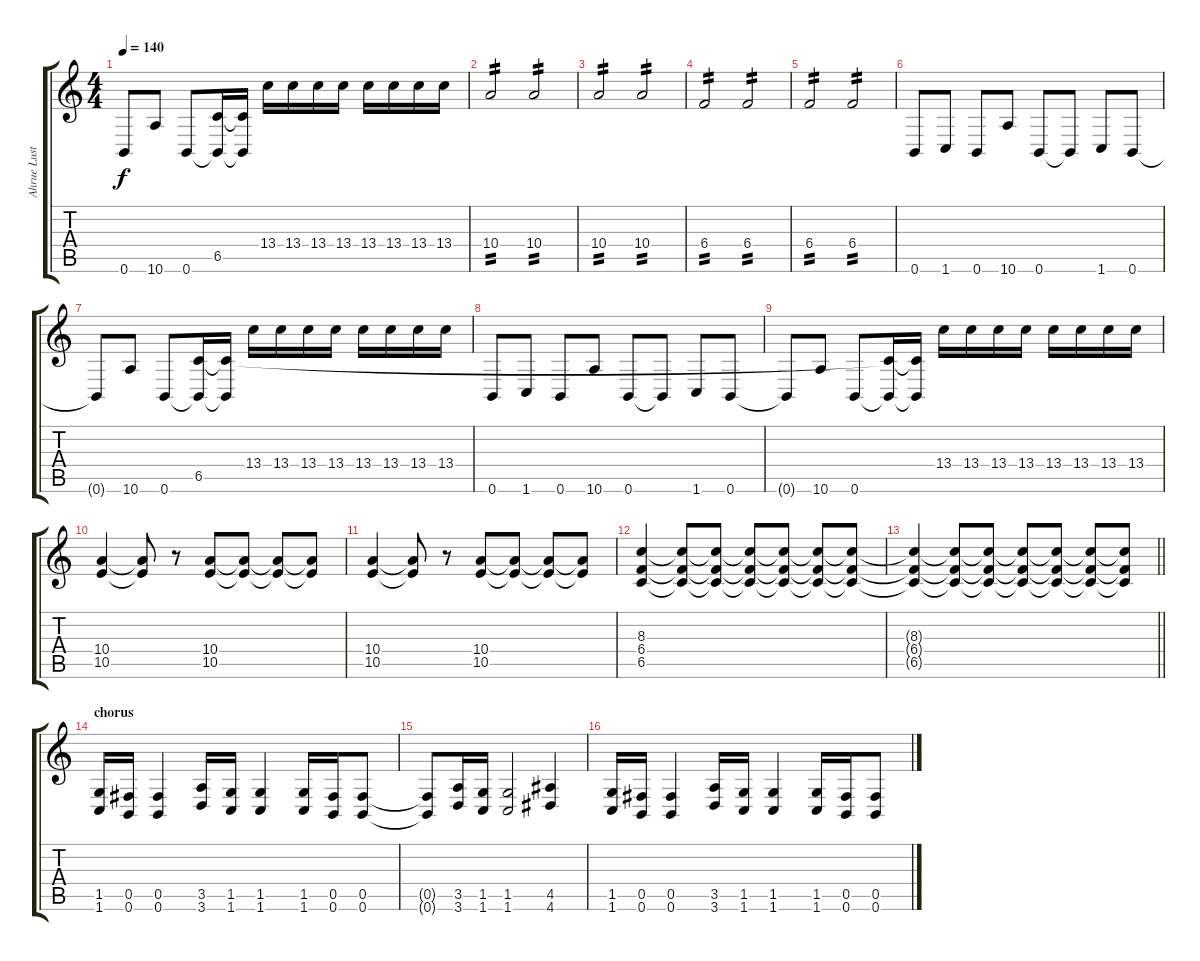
\track ("Ahrue Luster" "Ahrue Lust") {solo instrument distortionguitar}
\staff {score tabs}
\tuning (Db4 Ab3 E3 B2 Gb2 B1) {hide}
\ts (4 4)
\tempo 140
\clef g2
\ks c
0.6{t}.8{dy f} 10.6.8 0.6.8 (6.5{t} 0.6{t}).16 (6.5{t} 0.6{t}).16 13.4.16 13.4.16 13.4.16 13.4.16 13.4.16 13.4.16 13.4.16 13.4.16 |
10.4.2{tp 2} 10.4.2{tp 2} |
10.4.2{tp 2} 10.4.2{tp 2} |
6.4.2{tp 2} 6.4.2{tp 2} |
6.4.2{tp 2} 6.4.2{tp 2} |
0.6.8 1.6.8 0.6.8 10.6.8 0.6.8 0.6{t}.8 1.6.8 0.6.8 |
0.6{t}.8 10.6.8 0.6.8 (6.5 0.6{t}).16 (6.5{t} 0.6{t}).16 13.4.16 13.4.16 13.4.16 13.4.16 13.4.16 13.4.16 13.4.16 13.4.16 |
0.6.8 1.6.8 0.6.8 10.6.8 0.6.8 0.6{t}.8 1.6.8 0.6.8 |
0.6{t}.8 10.6.8 0.6.8 (6.5{t} 0.6{t}).16 (6.5{t} 0.6{t}).16 13.4.16 13.4.16 13.4.16 13.4.16 13.4.16 13.4.16 13.4.16 13.4.16 |
(10.4 10.5).4 (10.4{t} 10.5{t}).8 r.8 (10.4 10.5).8 (10.4{t} 10.5{t}).8 (10.4{t} 10.5{t}).8 (10.4{t} 10.5{t}).8 |
(10.4 10.5).4 (10.4{t} 10.5{t}).8 r.8 (10.4 10.5).8 (10.4{t} 10.5{t}).8 (10.4{t} 10.5{t}).8 (10.4{t} 10.5{t}).8 |
(8.3 6.4 6.5).4 (8.3{t} 6.4{t} 6.5{t}).8 (8.3{t} 6.4{t} 6.5{t}).8 (8.3{t} 6.4{t} 6.5{t}).8 (8.3{t} 6.4{t} 6.5{t}).8 (8.3{t} 6.4{t} 6.5{t}).8 (8.3{t} 6.4{t} 6.5{t}).8 |
\barLineRight lightlight
(8.3{t} 6.4{t} 6.5{t}).4 (8.3{t} 6.4{t} 6.5{t}).8 (8.3{t} 6.4{t} 6.5{t}).8 (8.3{t} 6.4{t} 6.5{t}).8 (8.3{t} 6.4{t} 6.5{t}).8 (8.3{t} 6.4{t} 6.5{t}).8 (8.3{t} 6.4{t} 6.5{t}).8 |
\section ("" "chorus")
(1.5 1.6).16 (0.5 0.6).16 (0.5 0.6).4 (3.5 3.6).16 (1.5 1.6).16 (1.5 1.6).4 (1.5 1.6).16 (0.5 0.6).16 (0.5 0.6).8 |
(0.5{t} 0.6{t}).8 (3.5 3.6).16 (1.5 1.6).16 (1.5 1.6).2 (4.5 4.6).4 |
(1.5 1.6).16 (0.5 0.6).16 (0.5 0.6).4 (3.5 3.6).16 (1.5 1.6).16 (1.5 1.6).4 (1.5 1.6).16 (0.5 0.6).16 (0.5 0.6).8
